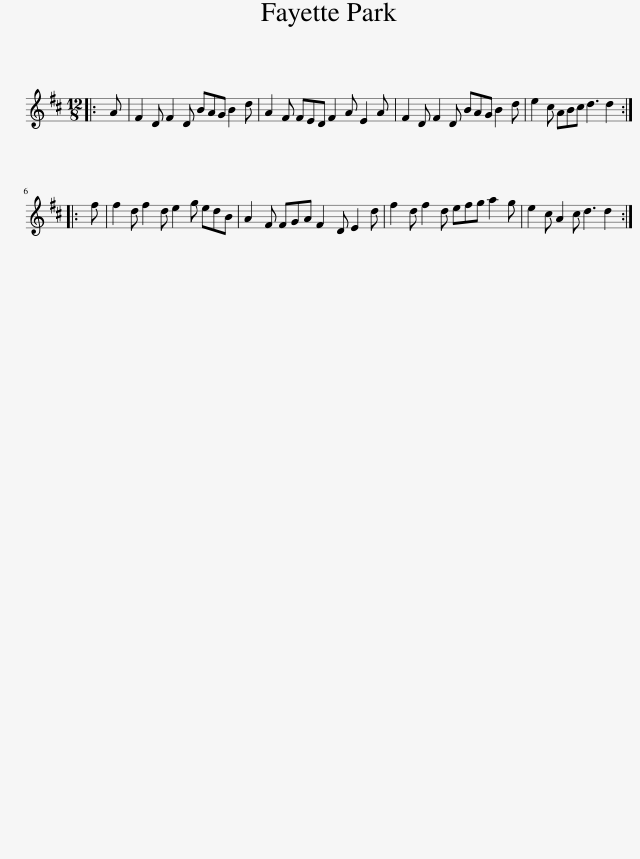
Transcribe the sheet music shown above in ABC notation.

X:1
L:1/8
M:12/8
I:linebreak $
K:D
V:1 treble
V:1
|: A | F2 D F2 D BAG B2 d | A2 F FED F2 A E2 A | F2 D F2 D BAG B2 d | e2 c ABc d3 d2 ::$ %5
 f | f2 d f2 d e2 g edB | A2 F FGA F2 D E2 d | f2 d f2 d efg a2 g | e2 c A2 c d3 d2 :| %10
